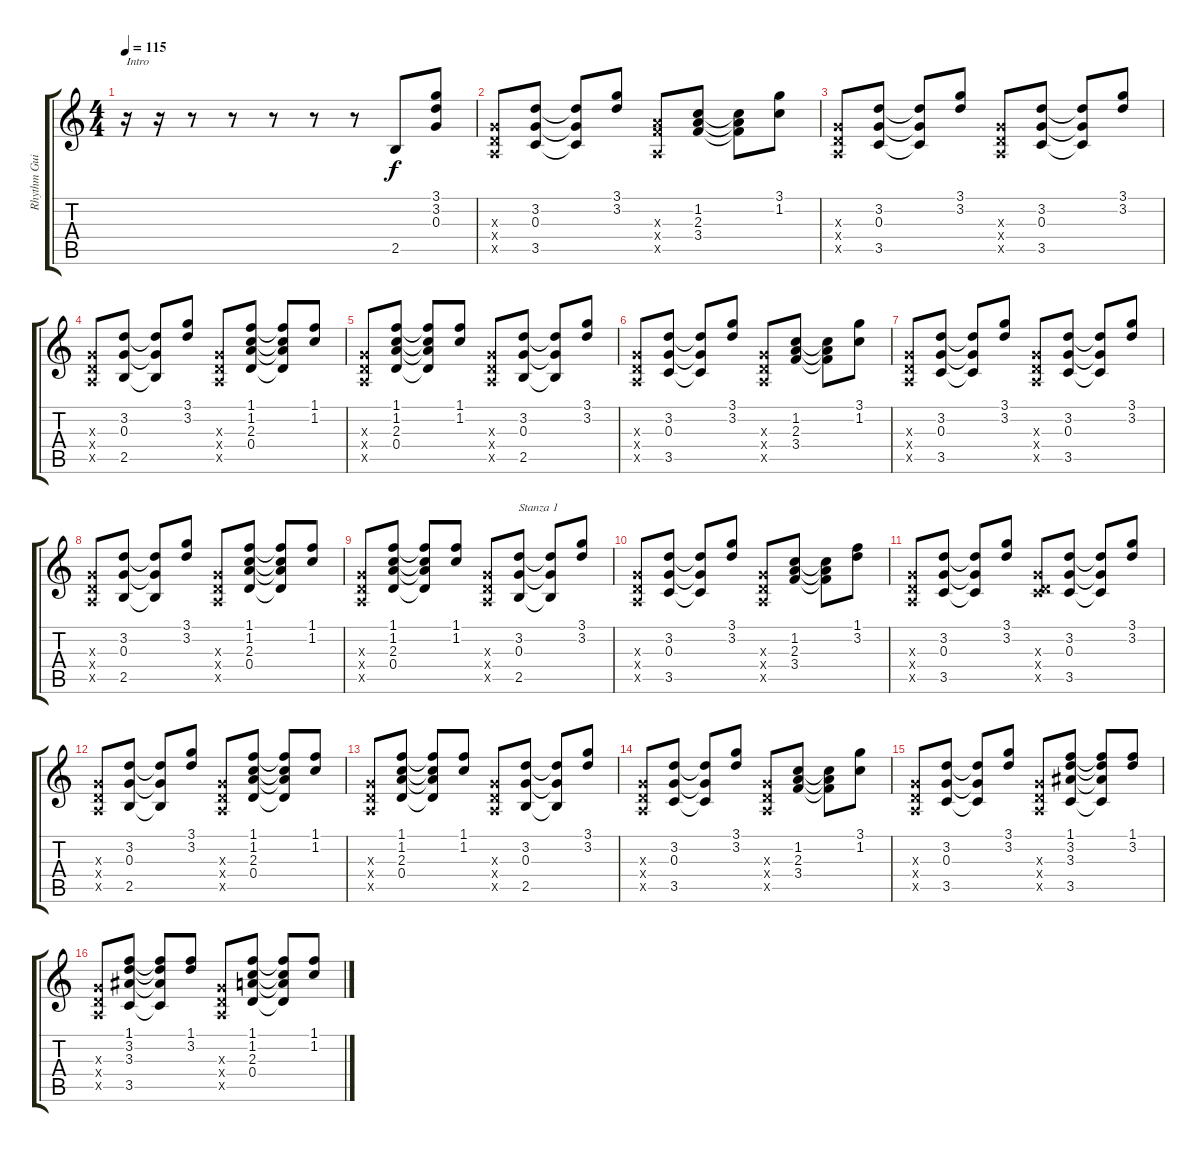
\track ("Rhythm Guitar" "Rhythm Gui") {instrument acousticguitarnylon}
\staff {score tabs}
\tuning (E4 B3 G3 D3 A2 E2) {hide}
\ts (4 4)
\tempo 115
\clef g2
\ks c
r.16{txt "Intro" dy f instrument acousticguitarnylon} r.16 r.8 r.8 r.8 r.8 r.8 2.5.8 (3.1 3.2 0.3).8 |
(0.3{x} 0.4{x} 0.5{x}).8 (3.2 0.3 3.5).8 (3.2{t} 0.3{t} 3.5{t}).8 (3.1 3.2).8 (2.3{x} 3.4{x} 0.5{x}).8 (1.2 2.3 3.4).8 (1.2{t} 2.3{t} 3.4{t}).8 (3.1 1.2).8 |
(0.3{x} 0.4{x} 0.5{x}).8 (3.2 0.3 3.5).8 (3.2{t} 0.3{t} 3.5{t}).8 (3.1 3.2).8 (0.3{x} 0.4{x} 0.5{x}).8 (3.2 0.3 3.5).8 (3.2{t} 0.3{t} 3.5{t}).8 (3.1 3.2).8 |
(0.3{x} 0.4{x} 0.5{x}).8 (3.2 0.3 2.5).8 (3.2{t} 0.3{t} 2.5{t}).8 (3.1 3.2).8 (0.3{x} 0.4{x} 0.5{x}).8 (1.1 1.2 2.3 0.4).8 (1.1{t} 1.2{t} 2.3{t} 0.4{t}).8 (1.1 1.2).8 |
(0.3{x} 0.4{x} 0.5{x}).8 (1.1 1.2 2.3 0.4).8 (1.1{t} 1.2{t} 2.3{t} 0.4{t}).8 (1.1 1.2).8 (0.3{x} 0.4{x} 0.5{x}).8 (3.2 0.3 2.5).8 (3.2{t} 0.3{t} 2.5{t}).8 (3.1 3.2).8 |
(0.3{x} 0.4{x} 0.5{x}).8 (3.2 0.3 3.5).8 (3.2{t} 0.3{t} 3.5{t}).8 (3.1 3.2).8 (0.3{x} 0.4{x} 0.5{x}).8 (1.2 2.3 3.4).8 (1.2{t} 2.3{t} 3.4{t}).8 (3.1 1.2).8 |
(0.3{x} 0.4{x} 0.5{x}).8 (3.2 0.3 3.5).8 (3.2{t} 0.3{t} 3.5{t}).8 (3.1 3.2).8 (0.3{x} 0.4{x} 0.5{x}).8 (3.2 0.3 3.5).8 (3.2{t} 0.3{t} 3.5{t}).8 (3.1 3.2).8 |
(0.3{x} 0.4{x} 0.5{x}).8 (3.2 0.3 2.5).8 (3.2{t} 0.3{t} 2.5{t}).8 (3.1 3.2).8 (0.3{x} 0.4{x} 0.5{x}).8 (1.1 1.2 2.3 0.4).8 (1.1{t} 1.2{t} 2.3{t} 0.4{t}).8 (1.1 1.2).8 |
(0.3{x} 0.4{x} 0.5{x}).8 (1.1 1.2 2.3 0.4).8 (1.1{t} 1.2{t} 2.3{t} 0.4{t}).8 (1.1 1.2).8 (0.3{x} 0.4{x} 0.5{x}).8 (3.2 0.3 2.5).8{txt "Stanza 1"} (3.2{t} 0.3{t} 2.5{t}).8 (3.1 3.2).8 |
(0.3{x} 0.4{x} 0.5{x}).8 (3.2 0.3 3.5).8 (3.2{t} 0.3{t} 3.5{t}).8 (3.1 3.2).8 (0.3{x} 0.4{x} 0.5{x}).8 (1.2 2.3 3.4).8 (1.2{t} 2.3{t} 3.4{t}).8 (1.1 3.2).8 |
(0.3{x} 0.4{x} 0.5{x}).8 (3.2 0.3 3.5).8 (3.2{t} 0.3{t} 3.5{t}).8 (3.1 3.2).8 (0.3{x} 0.4{x} 3.5{x}).8 (3.2 0.3 3.5).8 (3.2{t} 0.3{t} 3.5{t}).8 (3.1 3.2).8 |
(0.3{x} 0.4{x} 0.5{x}).8 (3.2 0.3 2.5).8 (3.2{t} 0.3{t} 2.5{t}).8 (3.1 3.2).8 (0.3{x} 0.4{x} 0.5{x}).8 (1.1 1.2 2.3 0.4).8 (1.1{t} 1.2{t} 2.3{t} 0.4{t}).8 (1.1 1.2).8 |
(0.3{x} 0.4{x} 0.5{x}).8 (1.1 1.2 2.3 0.4).8 (1.1{t} 1.2{t} 2.3{t} 0.4{t}).8 (1.1 1.2).8 (0.3{x} 0.4{x} 0.5{x}).8 (3.2 0.3 2.5).8 (3.2{t} 0.3{t} 2.5{t}).8 (3.1 3.2).8 |
(0.3{x} 0.4{x} 0.5{x}).8 (3.2 0.3 3.5).8 (3.2{t} 0.3{t} 3.5{t}).8 (3.1 3.2).8 (0.3{x} 0.4{x} 0.5{x}).8 (1.2 2.3 3.4).8 (1.2{t} 2.3{t} 3.4{t}).8 (3.1 1.2).8 |
(0.3{x} 0.4{x} 0.5{x}).8 (3.2 0.3 3.5).8 (3.2{t} 0.3{t} 3.5{t}).8 (3.1 3.2).8 (0.3{x} 0.4{x} 0.5{x}).8 (1.1 3.2 3.3 3.5).8 (1.1{t} 3.2{t} 3.3{t} 3.5{t}).8 (1.1 3.2).8 |
(0.3{x} 0.4{x} 0.5{x}).8 (1.1 3.2 3.3 3.5).8 (1.1{t} 3.2{t} 3.3{t} 3.5{t}).8 (1.1 3.2).8 (0.3{x} 0.4{x} 0.5{x}).8 (1.1 1.2 2.3 0.4).8 (1.1{t} 1.2{t} 2.3{t} 0.4{t}).8 (1.1 1.2).8
